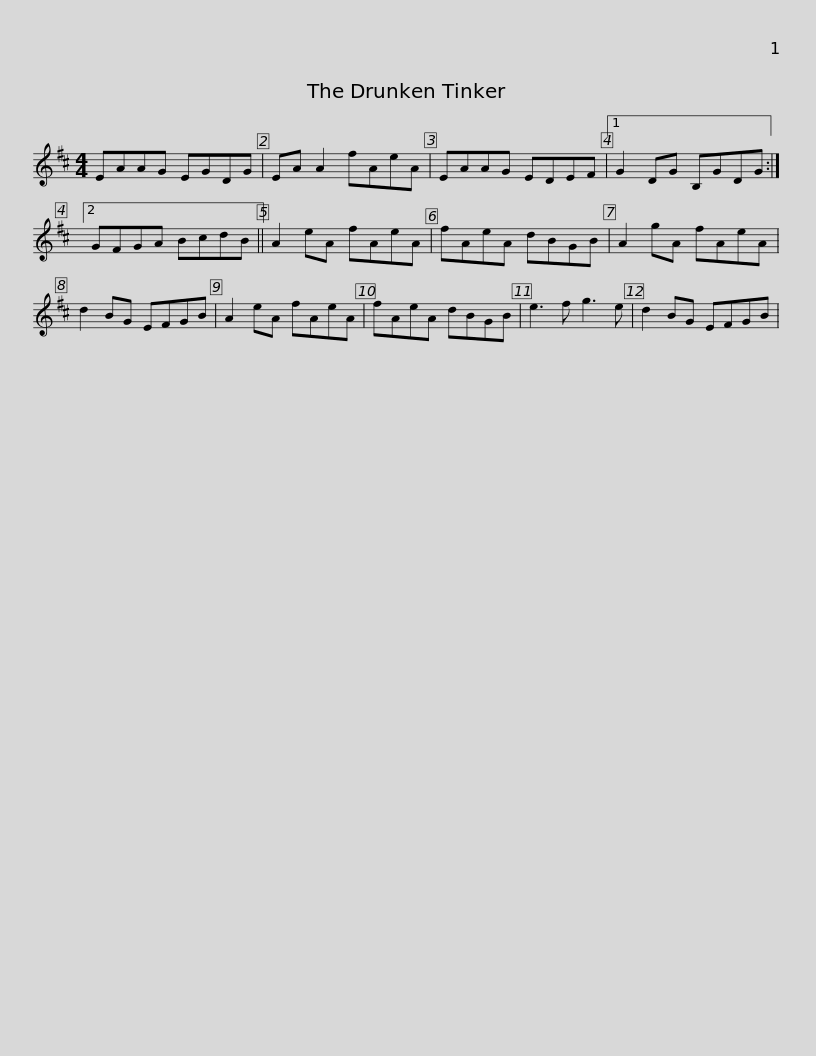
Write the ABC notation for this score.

X:1
L:1/8
M:4/4
I:linebreak $
K:D
V:1 treble
V:1
 EAAG EGDG | EA A2 fAeA | EAAG EDEF |1 G2 DG B,GDG :|2 GFGA BcdB ||$ %5
 A2 eA fAeA | fAeA dBGB | A2 gA fAeA | d2 BG EFGB | A2 eA fAeA | %10
 fAeA dBGB |$ e3 f g3 e | d2 BG EFGB | %13
